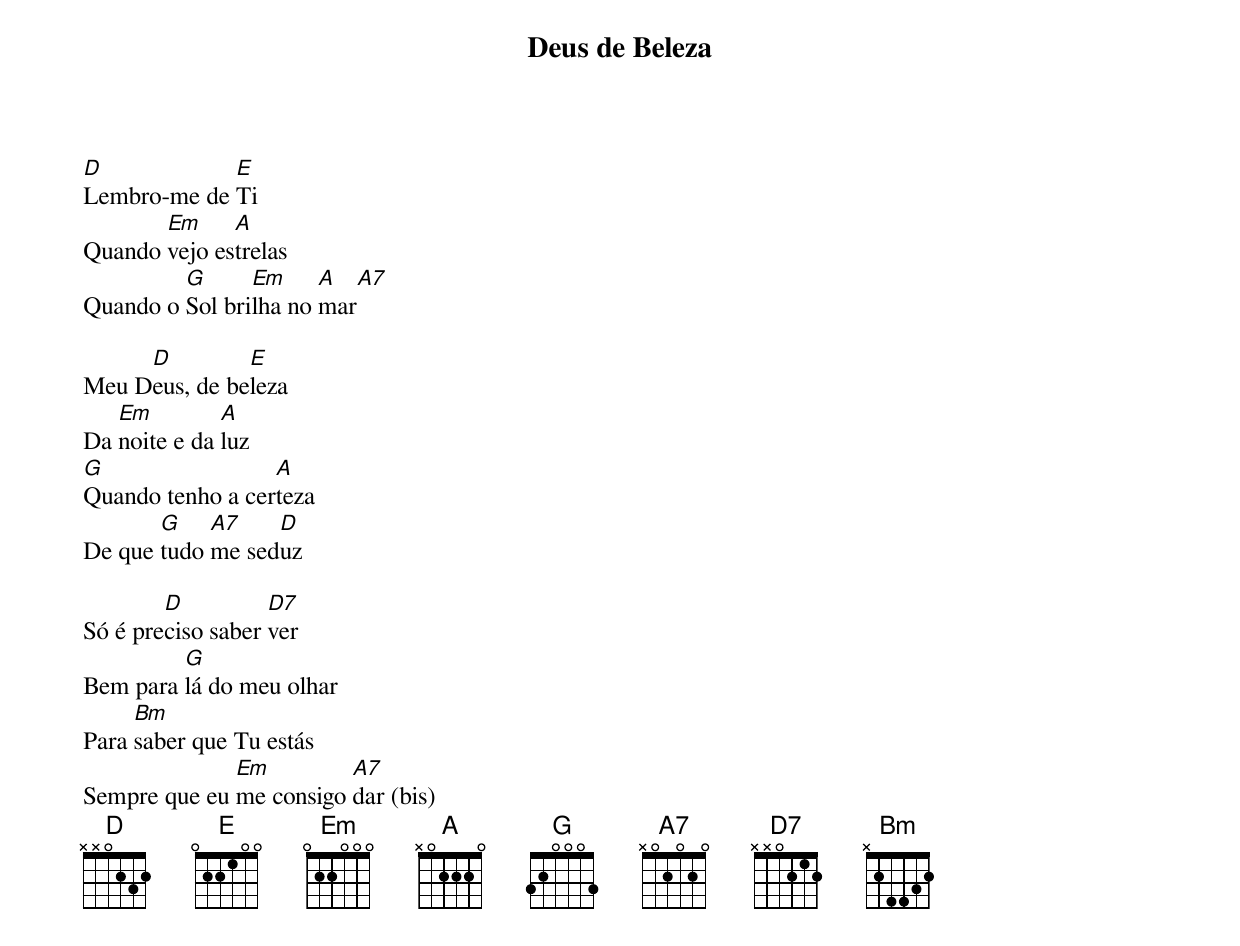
Deus de Beleza

D            E
Lembro-me de Ti
       Em     A
Quando vejo estrelas
         G      Em     A   A7
Quando o Sol brilha no mar

     D         E
Meu Deus, de beleza
   Em         A
Da noite e da luz
G                 A
Quando tenho a certeza
       G    A7    D
De que tudo me seduz

        D          D7
Só é preciso saber ver
         G
Bem para lá do meu olhar
     Bm
Para saber que Tu estás
              Em         A7
Sempre que eu me consigo dar (bis)
